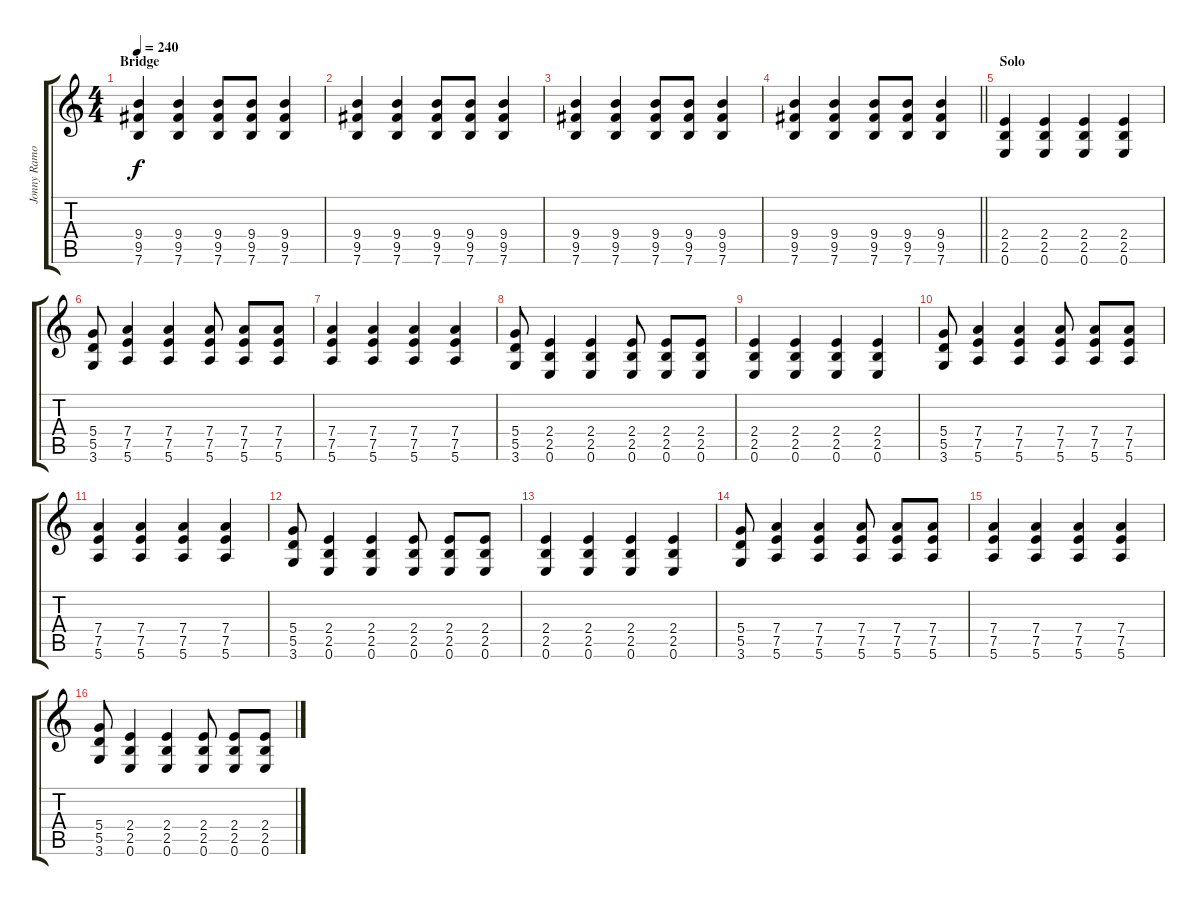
\track ("Jonny Ramone" "Jonny Ramo") {instrument overdrivenguitar}
\staff {score tabs}
\tuning (E4 B3 G3 D3 A2 E2) {hide}
\ts (4 4)
\section ("" "Bridge")
\tempo 240
\clef g2
\ks c
(9.4 9.5 7.6).4{dy f} (9.4 9.5 7.6).4 (9.4 9.5 7.6).8 (9.4 9.5 7.6).8 (9.4 9.5 7.6).4 |
(9.4 9.5 7.6).4 (9.4 9.5 7.6).4 (9.4 9.5 7.6).8 (9.4 9.5 7.6).8 (9.4 9.5 7.6).4 |
(9.4 9.5 7.6).4 (9.4 9.5 7.6).4 (9.4 9.5 7.6).8 (9.4 9.5 7.6).8 (9.4 9.5 7.6).4 |
\barLineRight lightlight
(9.4 9.5 7.6).4 (9.4 9.5 7.6).4 (9.4 9.5 7.6).8 (9.4 9.5 7.6).8 (9.4 9.5 7.6).4 |
\section ("" "Solo")
(2.4 2.5 0.6).4 (2.4 2.5 0.6).4 (2.4 2.5 0.6).4 (2.4 2.5 0.6).4 |
(5.4 5.5 3.6).8 (7.4 7.5 5.6).4 (7.4 7.5 5.6).4 (7.4 7.5 5.6).8 (7.4 7.5 5.6).8 (7.4 7.5 5.6).8 |
(7.4 7.5 5.6).4 (7.4 7.5 5.6).4 (7.4 7.5 5.6).4 (7.4 7.5 5.6).4 |
(5.4 5.5 3.6).8 (2.4 2.5 0.6).4 (2.4 2.5 0.6).4 (2.4 2.5 0.6).8 (2.4 2.5 0.6).8 (2.4 2.5 0.6).8 |
(2.4 2.5 0.6).4 (2.4 2.5 0.6).4 (2.4 2.5 0.6).4 (2.4 2.5 0.6).4 |
(5.4 5.5 3.6).8 (7.4 7.5 5.6).4 (7.4 7.5 5.6).4 (7.4 7.5 5.6).8 (7.4 7.5 5.6).8 (7.4 7.5 5.6).8 |
(7.4 7.5 5.6).4 (7.4 7.5 5.6).4 (7.4 7.5 5.6).4 (7.4 7.5 5.6).4 |
(5.4 5.5 3.6).8 (2.4 2.5 0.6).4 (2.4 2.5 0.6).4 (2.4 2.5 0.6).8 (2.4 2.5 0.6).8 (2.4 2.5 0.6).8 |
(2.4 2.5 0.6).4 (2.4 2.5 0.6).4 (2.4 2.5 0.6).4 (2.4 2.5 0.6).4 |
(5.4 5.5 3.6).8 (7.4 7.5 5.6).4 (7.4 7.5 5.6).4 (7.4 7.5 5.6).8 (7.4 7.5 5.6).8 (7.4 7.5 5.6).8 |
(7.4 7.5 5.6).4 (7.4 7.5 5.6).4 (7.4 7.5 5.6).4 (7.4 7.5 5.6).4 |
(5.4 5.5 3.6).8 (2.4 2.5 0.6).4 (2.4 2.5 0.6).4 (2.4 2.5 0.6).8 (2.4 2.5 0.6).8 (2.4 2.5 0.6).8
